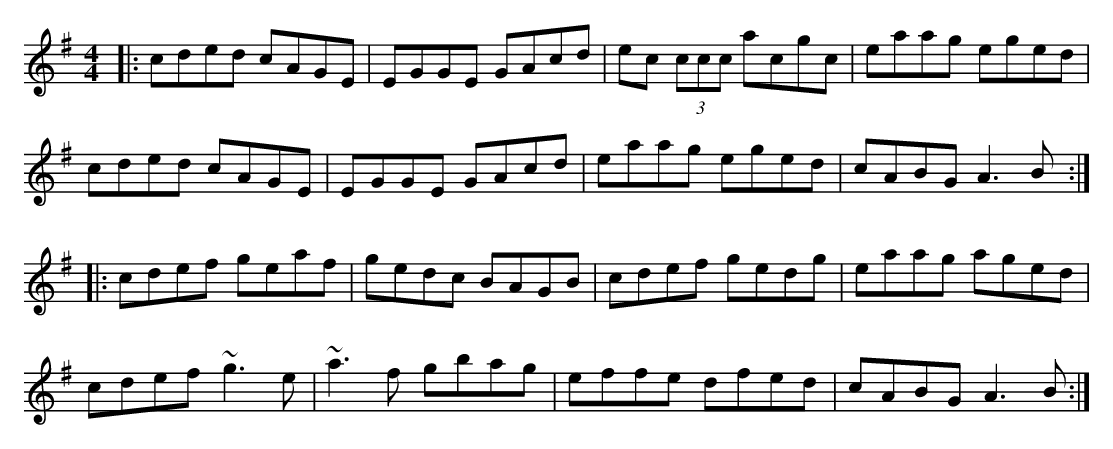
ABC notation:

X:1
M:4/4
K:Ador
|:cded cAGE|EGGE GAcd|ec (3ccc acgc|eaag eged|
cded cAGE|EGGE GAcd|eaag eged|cABG A3B:|
|:cdef geaf|gedc BAGB|cdef gedg|eaag aged|
cdef ~g3e|~a3f gbag|effe dfed|cABG A3B:|
